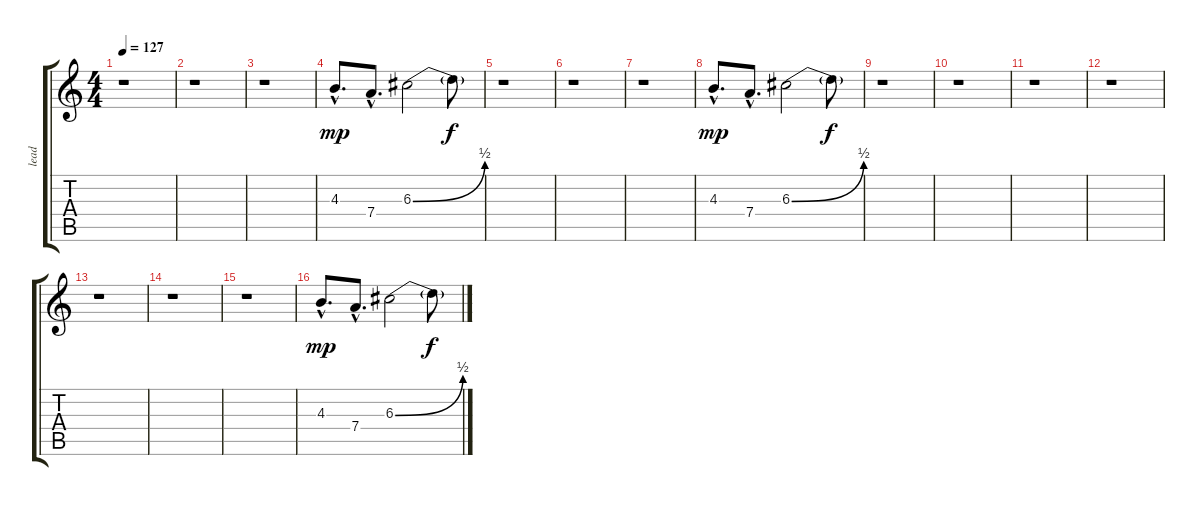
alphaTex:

\track ("lead" "lead") {instrument distortionguitar}
\staff {score tabs}
\tuning (E4 B3 G3 D3 A2 E2) {hide}
\ts (4 4)
\tempo 127
\clef g2
\ks c
r.1{dy f} |
r.1 |
r.1 |
4.3{hac}.8{d dy mp} 7.4{hac}.8{d} 6.3{be (bend 0 0 60 2)}.2 6.3{t}.8{dy f} |
r.1 |
r.1 |
r.1 |
4.3{hac}.8{d dy mp} 7.4{hac}.8{d} 6.3{be (bend 0 0 60 2)}.2 6.3{t}.8{dy f} |
r.1 |
r.1 |
r.1 |
r.1 |
r.1 |
r.1 |
r.1 |
4.3{hac}.8{d dy mp} 7.4{hac}.8{d} 6.3{be (bend 0 0 60 2)}.2 6.3{t}.8{dy f}
